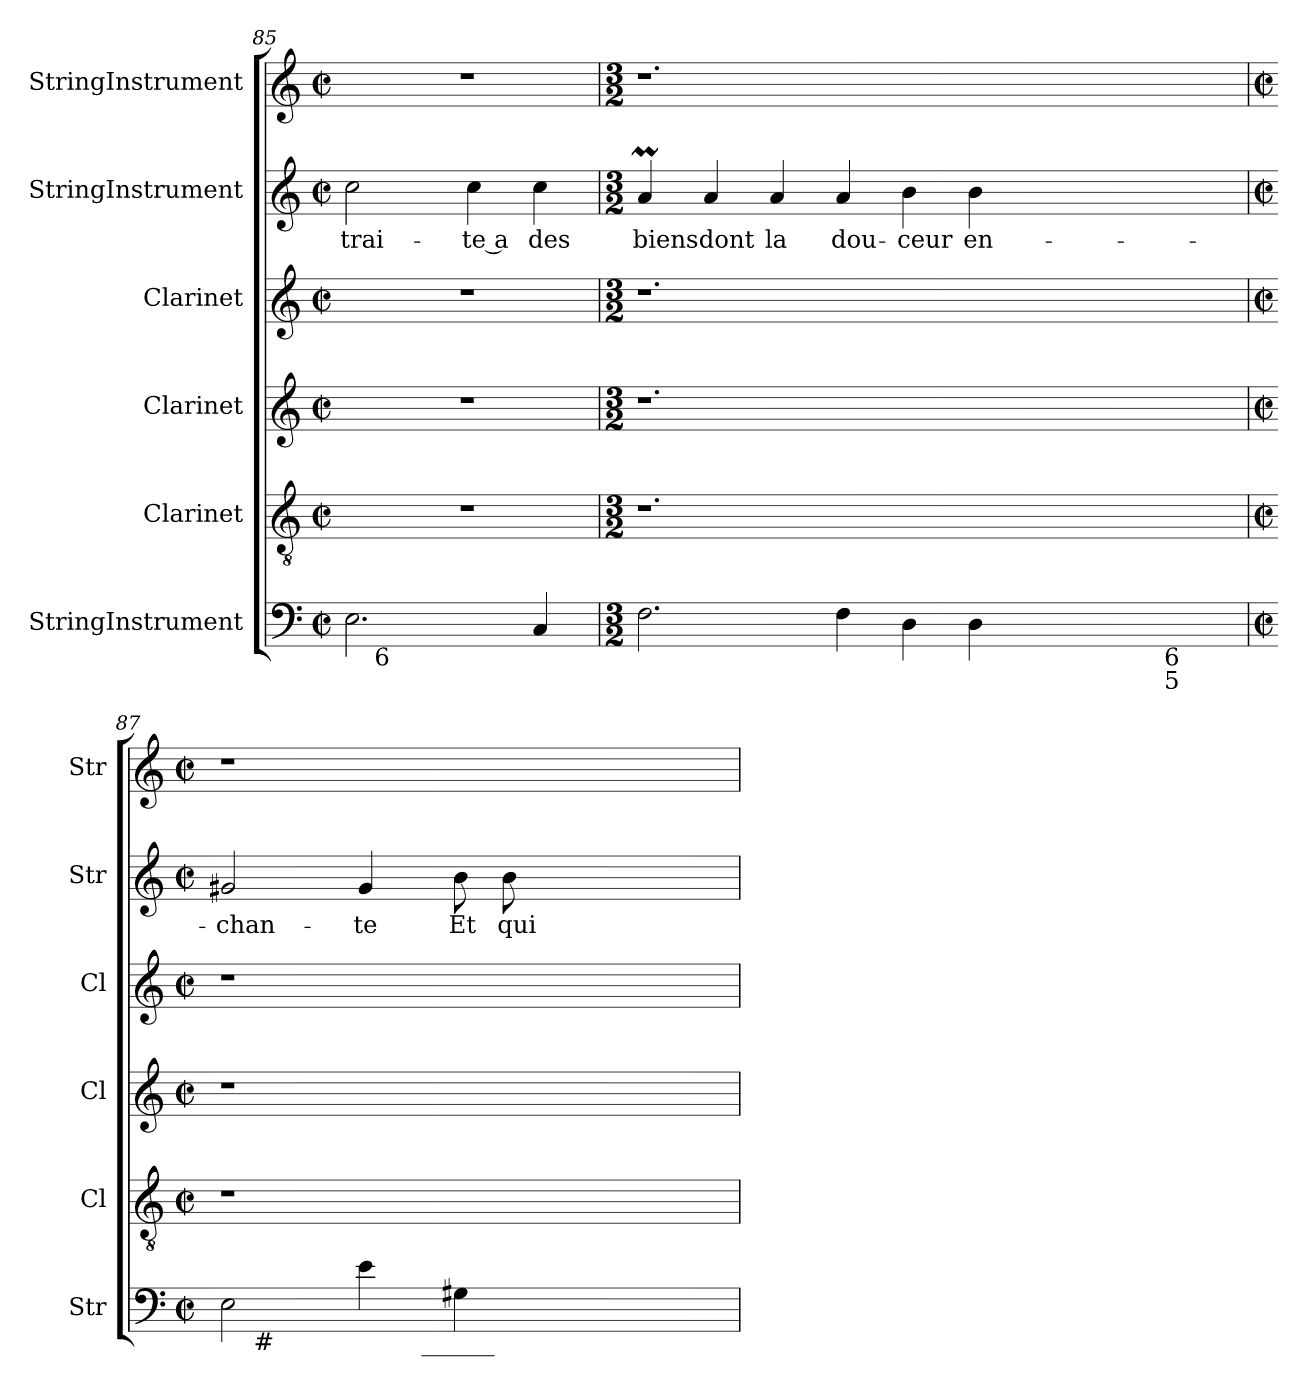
**kern	**kern	**kern	**kern	**kern	**text	**kern
*part6	*part5	*part4	*part3	*part2	*part2	*part1
*staff6	*staff5	*staff4	*staff3	*staff2	*staff2	*staff1
*I"StringInstrument	*I"Clarinet	*I"Clarinet	*I"Clarinet	*I"StringInstrument	*	*I"StringInstrument
*I'Str	*I'Cl	*I'Cl	*I'Cl	*I'Str	*	*I'Str
*clefF4	*clefGv2	*clefG2	*clefG2	*clefG2	*	*clefG2
*	*ITrd1c2	*ITrd1c2	*ITrd1c2	*	*	*
*k[]	*k[b-e-]	*k[b-e-]	*k[b-e-]	*k[]	*	*k[]
*C:	*B-:	*B-:	*B-:	*C:	*	*C:
*M2/2	*M2/2	*M2/2	*M2/2	*M2/2	*	*M2/2
*met(c|)	*met(c|)	*met(c|)	*met(c|)	*met(c|)	*	*met(c|)
=85	=85	=85	=85	=85	=85	=85
*^	*	*	*	*	*	*
2.E\	16ryy	1r	1r	1r	2cc\	-trai-	1r
!	!LO:TX:b:t=6	!	!	!	!	!	!
.	2...ryy	.	.	.	.	.	.
.	.	.	.	.	4cc\	-te a	.
4C/	.	.	.	.	4cc\	des	.
=86	=86	=86	=86	=86	=86	=86	=86
*M3/2	*	*M3/2	*M3/2	*M3/2	*M3/2	*	*M3/2
2.F\	1ryy	1.r	1.r	1.r	4aM/	biens	1.r
.	.	.	.	.	4a/	dont	.
.	.	.	.	.	4a/	la	.
4F\	.	.	.	.	4a/	dou-	.
4D\	1ryy	.	.	.	4b\	-ceur	.
4D\	.	.	.	.	4b\	en-	.
2...ryy	.	2...ryy	2...ryy	2...ryy	2...ryy	.	2...ryy
.	16ryy	.	.	.	.	.	.
!	!LO:TX:b:t=6\n5	!	!	!	!	!	!
.	4.ryy	.	.	.	.	.	.
!	!LO:TX:b:t=___	!	!	!	!	!	!
*v	*v	*	*	*	*	*	*
=87	=87	=87	=87	=87	=87	=87
*M2/2	*M2/2	*M2/2	*M2/2	*M2/2	*	*M2/2
*met(c|)	*met(c|)	*met(c|)	*met(c|)	*met(c|)	*	*met(c|)
*^	*	*	*	*	*	*
*	*^	*	*	*	*	*	*
2E\	16ryy	2ryy	1r	1r	1r	2g#X/	-chan-	1r
!	!LO:TX:b:t=#	!	!	!	!	!	!	!
.	1ryy	.	.	.	.	.	.	.
4e\	.	8.ryy	.	.	.	4g#/	-te	.
!	!	!LO:TX:b:t=______	!	!	!	!	!	!
.	.	2ryy	.	.	.	.	.	.
4G#X\	.	.	.	.	.	8b\	Et	.
.	.	.	.	.	.	8b\	qui	.
2ryy	.	.	2ryy	2ryy	2ryy	2ryy	.	2ryy
.	4..ryy	.	.	.	.	.	.	.
.	.	4ryy	.	.	.	.	.	.
.	.	16ryy	.	.	.	.	.	.
!	!	!LO:TX:b:t=/	!	!	!	!	!	!
!	!	!LO:TX:b:t=5	!	!	!	!	!	!
*v	*v	*v	*	*	*	*	*	*
=	=	=	=	=	=	=
*-	*-	*-	*-	*-	*-	*-
